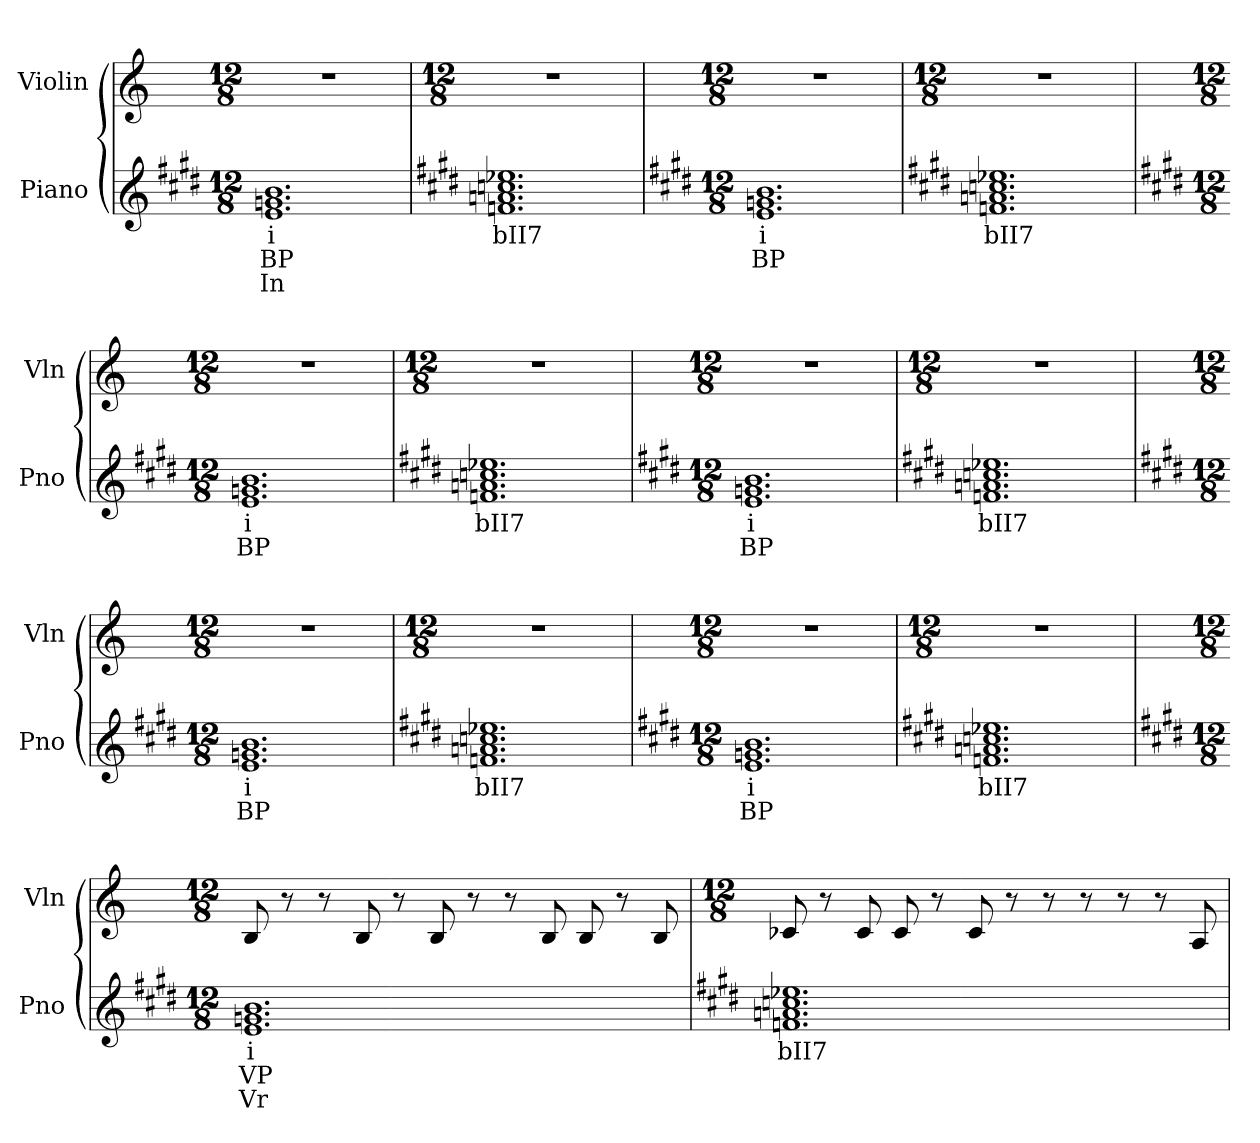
**kern	**text	**text	**text	**kern
*part2	*part2	*part2	*part2	*part1
*staff2	*staff2	*staff2	*staff2	*staff1
*I"Piano	*	*	*	*I"Violin
*I'Pno	*	*	*	*I'Vln
*k[f#c#g#d#]	*	*	*	*
*E:	*	*	*	*
*M12/8	*	*	*	*M12/8
=	=	=	=	=
1.e 1.gn 1.b	i	BP	In	1.r
=	=	=	=	=
*k[f#c#g#d#]	*	*	*	*
*E:	*	*	*	*
*	*	*	*	*M12/8
1.fn 1.an 1.ccn 1.ee-X	bII7	.	.	1.r
=	=	=	=	=
*k[f#c#g#d#]	*	*	*	*
*E:	*	*	*	*
*M12/8	*	*	*	*M12/8
1.e 1.gn 1.b	i	BP	.	1.r
=	=	=	=	=
*k[f#c#g#d#]	*	*	*	*
*E:	*	*	*	*
*	*	*	*	*M12/8
1.fn 1.an 1.ccn 1.ee-X	bII7	.	.	1.r
=	=	=	=	=
*k[f#c#g#d#]	*	*	*	*
*E:	*	*	*	*
*M12/8	*	*	*	*M12/8
1.e 1.gn 1.b	i	BP	.	1.r
=	=	=	=	=
*k[f#c#g#d#]	*	*	*	*
*E:	*	*	*	*
*	*	*	*	*M12/8
1.fn 1.an 1.ccn 1.ee-X	bII7	.	.	1.r
=	=	=	=	=
*k[f#c#g#d#]	*	*	*	*
*E:	*	*	*	*
*M12/8	*	*	*	*M12/8
1.e 1.gn 1.b	i	BP	.	1.r
=	=	=	=	=
*k[f#c#g#d#]	*	*	*	*
*E:	*	*	*	*
*	*	*	*	*M12/8
1.fn 1.an 1.ccn 1.ee-X	bII7	.	.	1.r
=	=	=	=	=
*k[f#c#g#d#]	*	*	*	*
*E:	*	*	*	*
*M12/8	*	*	*	*M12/8
1.e 1.gn 1.b	i	BP	.	1.r
=	=	=	=	=
*k[f#c#g#d#]	*	*	*	*
*E:	*	*	*	*
*	*	*	*	*M12/8
1.fn 1.an 1.ccn 1.ee-X	bII7	.	.	1.r
=	=	=	=	=
*k[f#c#g#d#]	*	*	*	*
*E:	*	*	*	*
*M12/8	*	*	*	*M12/8
1.e 1.gn 1.b	i	BP	.	1.r
=	=	=	=	=
*k[f#c#g#d#]	*	*	*	*
*E:	*	*	*	*
*	*	*	*	*M12/8
1.fn 1.an 1.ccn 1.ee-X	bII7	.	.	1.r
=	=	=	=	=
*k[f#c#g#d#]	*	*	*	*
*E:	*	*	*	*
*M12/8	*	*	*	*M12/8
1.e 1.gn 1.b	i	VP	Vr	8B
.	.	.	.	8r
.	.	.	.	8r
.	.	.	.	8B
.	.	.	.	8r
.	.	.	.	8B
.	.	.	.	8r
.	.	.	.	8r
.	.	.	.	8B
.	.	.	.	8B
.	.	.	.	8r
.	.	.	.	8B
=	=	=	=	=
*k[f#c#g#d#]	*	*	*	*
*E:	*	*	*	*
*	*	*	*	*M12/8
1.fn 1.an 1.ccn 1.ee-X	bII7	.	.	8c-X
.	.	.	.	8r
.	.	.	.	8c-
.	.	.	.	8c-
.	.	.	.	8r
.	.	.	.	8c-
.	.	.	.	8r
.	.	.	.	8r
.	.	.	.	8r
.	.	.	.	8r
.	.	.	.	8r
.	.	.	.	8A
=	=	=	=	=
*-	*-	*-	*-	*-
